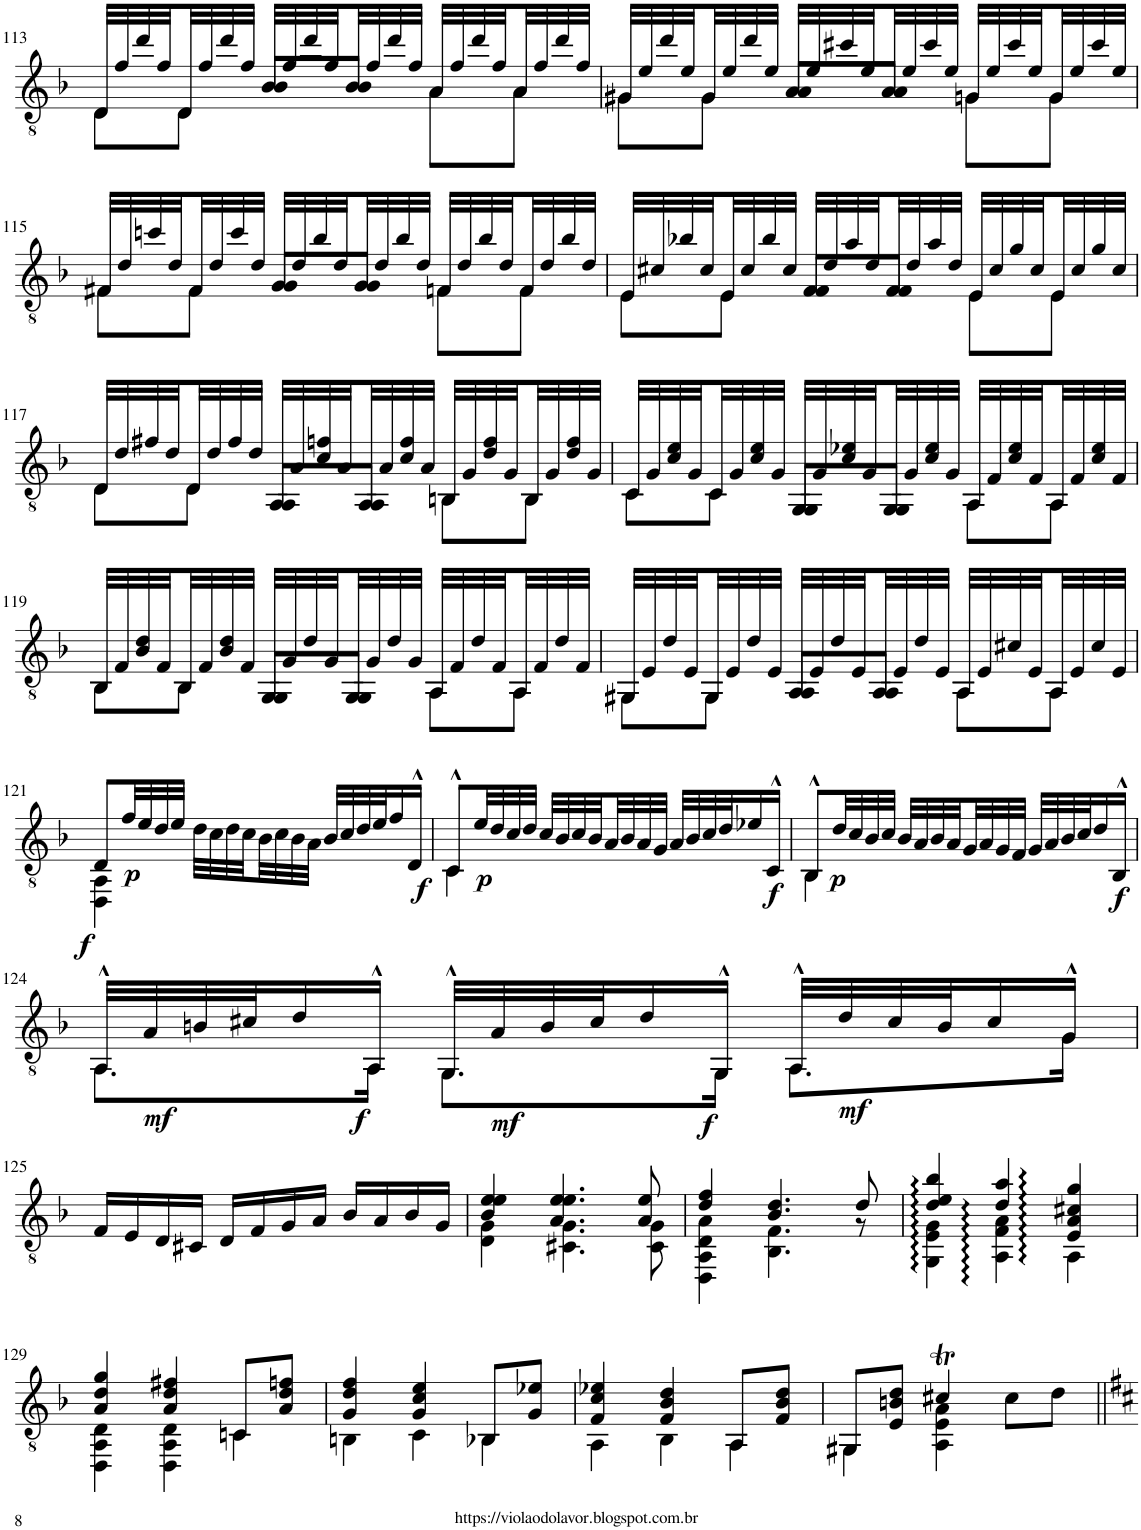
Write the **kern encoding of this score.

**kern	**dynam
*part1	*part1
*staff1	*staff1
*I"Classical Guitar	*
*I'Guit.	*
!!LO:PB:g=z
*clefGv2	*
*k[b-]	*
*M3/4	*
=113	=113
*^	*
32D/LLL	8D\L	.
32f/	.	.
32dd/	.	.
32f/	.	.
32D/	8D\J	.
32f/	.	.
32dd/	.	.
32f/JJJ	.	.
32B-/LLL	8B-/L	.
32f/	.	.
32dd/	.	.
32f/	.	.
32B-/	8B-/J	.
32f/	.	.
32dd/	.	.
32f/JJJ	.	.
32A/LLL	8A\L	.
32f/	.	.
32dd/	.	.
32f/	.	.
32A/	8A\J	.
32f/	.	.
32dd/	.	.
32f/JJJ	.	.
=114	=114	=114
32G#X/LLL	8G#\L	.
32e/	.	.
32dd/	.	.
32e/	.	.
32G#/	8G#\J	.
32e/	.	.
32dd/	.	.
32e/JJJ	.	.
32A/LLL	8A/L	.
32e/	.	.
32cc#X/	.	.
32e/	.	.
32A/	8A/J	.
32e/	.	.
32cc#/	.	.
32e/JJJ	.	.
32Gn/LLL	8G\L	.
32e/	.	.
32cc#/	.	.
32e/	.	.
32G/	8G\J	.
32e/	.	.
32cc#/	.	.
32e/JJJ	.	.
!!LO:LB:g=z	!!
=115	=115	=115
32F#X/LLL	8F#\L	.
32d/	.	.
32ccn/	.	.
32d/	.	.
32F#/	8F#\J	.
32d/	.	.
32cc/	.	.
32d/JJJ	.	.
32G/LLL	8G/L	.
32d/	.	.
32b-/	.	.
32d/	.	.
32G/	8G/J	.
32d/	.	.
32b-/	.	.
32d/JJJ	.	.
32Fn/LLL	8F\L	.
32d/	.	.
32b-/	.	.
32d/	.	.
32F/	8F\J	.
32d/	.	.
32b-/	.	.
32d/JJJ	.	.
=116	=116	=116
32E/LLL	8E\L	.
32c#X/	.	.
32b-X/	.	.
32c#/	.	.
32E/	8E\J	.
32c#/	.	.
32b-/	.	.
32c#/JJJ	.	.
32F/LLL	8F/L	.
32d/	.	.
32a/	.	.
32d/	.	.
32F/	8F/J	.
32d/	.	.
32a/	.	.
32d/JJJ	.	.
32E/LLL	8E\L	.
32c#/	.	.
32g/	.	.
32c#/	.	.
32E/	8E\J	.
32c#/	.	.
32g/	.	.
32c#/JJJ	.	.
!!LO:LB:g=z	!!
=117	=117	=117
32D/LLL	8D\L	.
32d/	.	.
32f#X/	.	.
32d/	.	.
32D/	8D\J	.
32d/	.	.
32f#/	.	.
32d/JJJ	.	.
32AA/LLL	8AA/L	.
32A/	.	.
32c/ 32fn/	.	.
32A/	.	.
32AA/	8AA/J	.
32A/	.	.
32c/ 32f/	.	.
32A/JJJ	.	.
32BBn/LLL	8BB\L	.
32G/	.	.
32d/ 32f/	.	.
32G/	.	.
32BB/	8BB\J	.
32G/	.	.
32d/ 32f/	.	.
32G/JJJ	.	.
=118	=118	=118
32C/LLL	8C\L	.
32G/	.	.
32c/ 32e/	.	.
32G/	.	.
32C/	8C\J	.
32G/	.	.
32c/ 32e/	.	.
32G/JJJ	.	.
32GG/LLL	8GG/L	.
32G/	.	.
32c/ 32e-X/	.	.
32G/	.	.
32GG/	8GG/J	.
32G/	.	.
32c/ 32e-/	.	.
32G/JJJ	.	.
32AA/LLL	8AA\L	.
32F/	.	.
32c/ 32e-/	.	.
32F/	.	.
32AA/	8AA\J	.
32F/	.	.
32c/ 32e-/	.	.
32F/JJJ	.	.
!!LO:LB:g=z	!!
=119	=119	=119
32BB-/LLL	8BB-\L	.
32F/	.	.
32B-/ 32d/	.	.
32F/	.	.
32BB-/	8BB-\J	.
32F/	.	.
32B-/ 32d/	.	.
32F/JJJ	.	.
32GG/LLL	8GG/L	.
32G/	.	.
32d/	.	.
32G/	.	.
32GG/	8GG/J	.
32G/	.	.
32d/	.	.
32G/JJJ	.	.
32AA/LLL	8AA\L	.
32F/	.	.
32d/	.	.
32F/	.	.
32AA/	8AA\J	.
32F/	.	.
32d/	.	.
32F/JJJ	.	.
=120	=120	=120
32GG#X/LLL	8GG#\L	.
32E/	.	.
32d/	.	.
32E/	.	.
32GG#/	8GG#\J	.
32E/	.	.
32d/	.	.
32E/JJJ	.	.
32AA/LLL	8AA/L	.
32E/	.	.
32d/	.	.
32E/	.	.
32AA/	8AA/J	.
32E/	.	.
32d/	.	.
32E/JJJ	.	.
32AA/LLL	8AA\L	.
32E/	.	.
32c#X/	.	.
32E/	.	.
32AA/	8AA\J	.
32E/	.	.
32c#/	.	.
32E/JJJ	.	.
!!LO:LB:g=z	!!
=121	=121	=121
!	!	!LO:DY:b
8D/L	4DD\ 4AA\	f
!	!	!LO:DY:b
32f/LL	.	p
32e/	.	.
32d/	.	.
32e/JJJ	.	.
32d\LLL	2ryy	.
32c\	.	.
32d\	.	.
32c\	.	.
32B-\	.	.
32c\	.	.
32B-\	.	.
32A\JJJ	.	.
32B-/LLL	.	.
32c/	.	.
32d/	.	.
32e/J	.	.
16f/	.	.
!	!	!LO:DY:b
16D^^/JJ	.	f
=122	=122	=122
8C^^/L	4C\	.
!	!	!LO:DY:b
32e/LL	.	p
32d/	.	.
32c/	.	.
32d/JJJ	.	.
32c/LLL	2ryy	.
32B-/	.	.
32c/	.	.
32B-/	.	.
32A/	.	.
32B-/	.	.
32A/	.	.
32G/JJJ	.	.
32A/LLL	.	.
32B-/	.	.
32c/	.	.
32d/J	.	.
16e-X/	.	.
!	!	!LO:DY:b
16C^^/JJ	.	f
=123	=123	=123
8BB-^^/L	4BB-\	.
!	!	!LO:DY:b
32d/LL	.	p
32c/	.	.
32B-/	.	.
32c/JJJ	.	.
32B-/LLL	2ryy	.
32A/	.	.
32B-/	.	.
32A/	.	.
32G/	.	.
32A/	.	.
32G/	.	.
32F/JJJ	.	.
32G/LLL	.	.
32A/	.	.
32B-/	.	.
32c/J	.	.
16d/	.	.
!	!	!LO:DY:b
16BB-^^/JJ	.	f
!!LO:LB:g=z	!!
=124	=124	=124
32AA^^/LLL	8.AA\L	.
!	!	!LO:DY:b
32A/	.	mf
32Bn/	.	.
32c#X/J	.	.
16d/	.	.
!	!	!LO:DY:b
16AA^^/JJ	16AA\Jk	f
32GG^^/LLL	8.GG\L	.
!	!	!LO:DY:b
32A/	.	mf
32B/	.	.
32c#/J	.	.
16d/	.	.
!	!	!LO:DY:b
16GG^^/JJ	16GG\Jk	f
32AA^^/LLL	8.AA\L	.
!	!	!LO:DY:b
32d/	.	mf
32c#/	.	.
32B/J	.	.
16c#/	.	.
16G^^/JJ	16G\Jk	.
*v	*v	*
!!LO:LB:g=z
=125	=125
16F/LL	.
16E/	.
16D/	.
16C#X/JJ	.
16D/LL	.
16F/	.
16G/	.
16A/JJ	.
16B-/LL	.
16A/	.
16B-/	.
16G/JJ	.
=126	=126
*^	*
4B-/ 4e/ 4e/	4D\ 4G\	.
4.A/ 4.e/ 4.e/	4.C#X\ 4.G\	.
8A/ 8e/	8C#\ 8G\	.
=127	=127	=127
4d/ 4f/	4DD\ 4AA\ 4D\ 4A\	.
4.B-/ 4.d/	4.BB-\ 4.F\	.
8d/	8r	.
=128	=128	=128
4d/ 4e/ 4b-/	4GG\ 4E\ 4G\	.
4d/ 4a/	4AA\ 4F\ 4A\	.
4E/ 4A/ 4c#X/ 4g/	4AA\	.
!!LO:LB:g=z	!!
=129	=129	=129
4A/ 4d/ 4g/	4DD\ 4AA\ 4D\	.
4A/ 4d/ 4f#X/	4DD\ 4AA\ 4D\	.
8Cn/L	4C\	.
8A/ 8d/ 8fn/J	.	.
=130	=130	=130
4G/ 4d/ 4f/	4BBn\	.
4G/ 4c/ 4e/	4C\	.
8BB-X/L	4BB-\	.
8G/ 8e-X/J	.	.
=131	=131	=131
4F/ 4c/ 4e-X/	4AA\	.
4F/ 4B-/ 4d/	4BB-\	.
8AA/L	4AA\	.
8F/ 8B-/ 8d/J	.	.
=132	=132	=132
8GG#X/L	4GG#\	.
8E/ 8Bn/ 8d/J	.	.
4c#Xt/	4AA\ 4E\ 4A\	.
8c#\L	4ryy	.
8d\J	.	.
*v	*v	*
=||	=||
*-	*-
